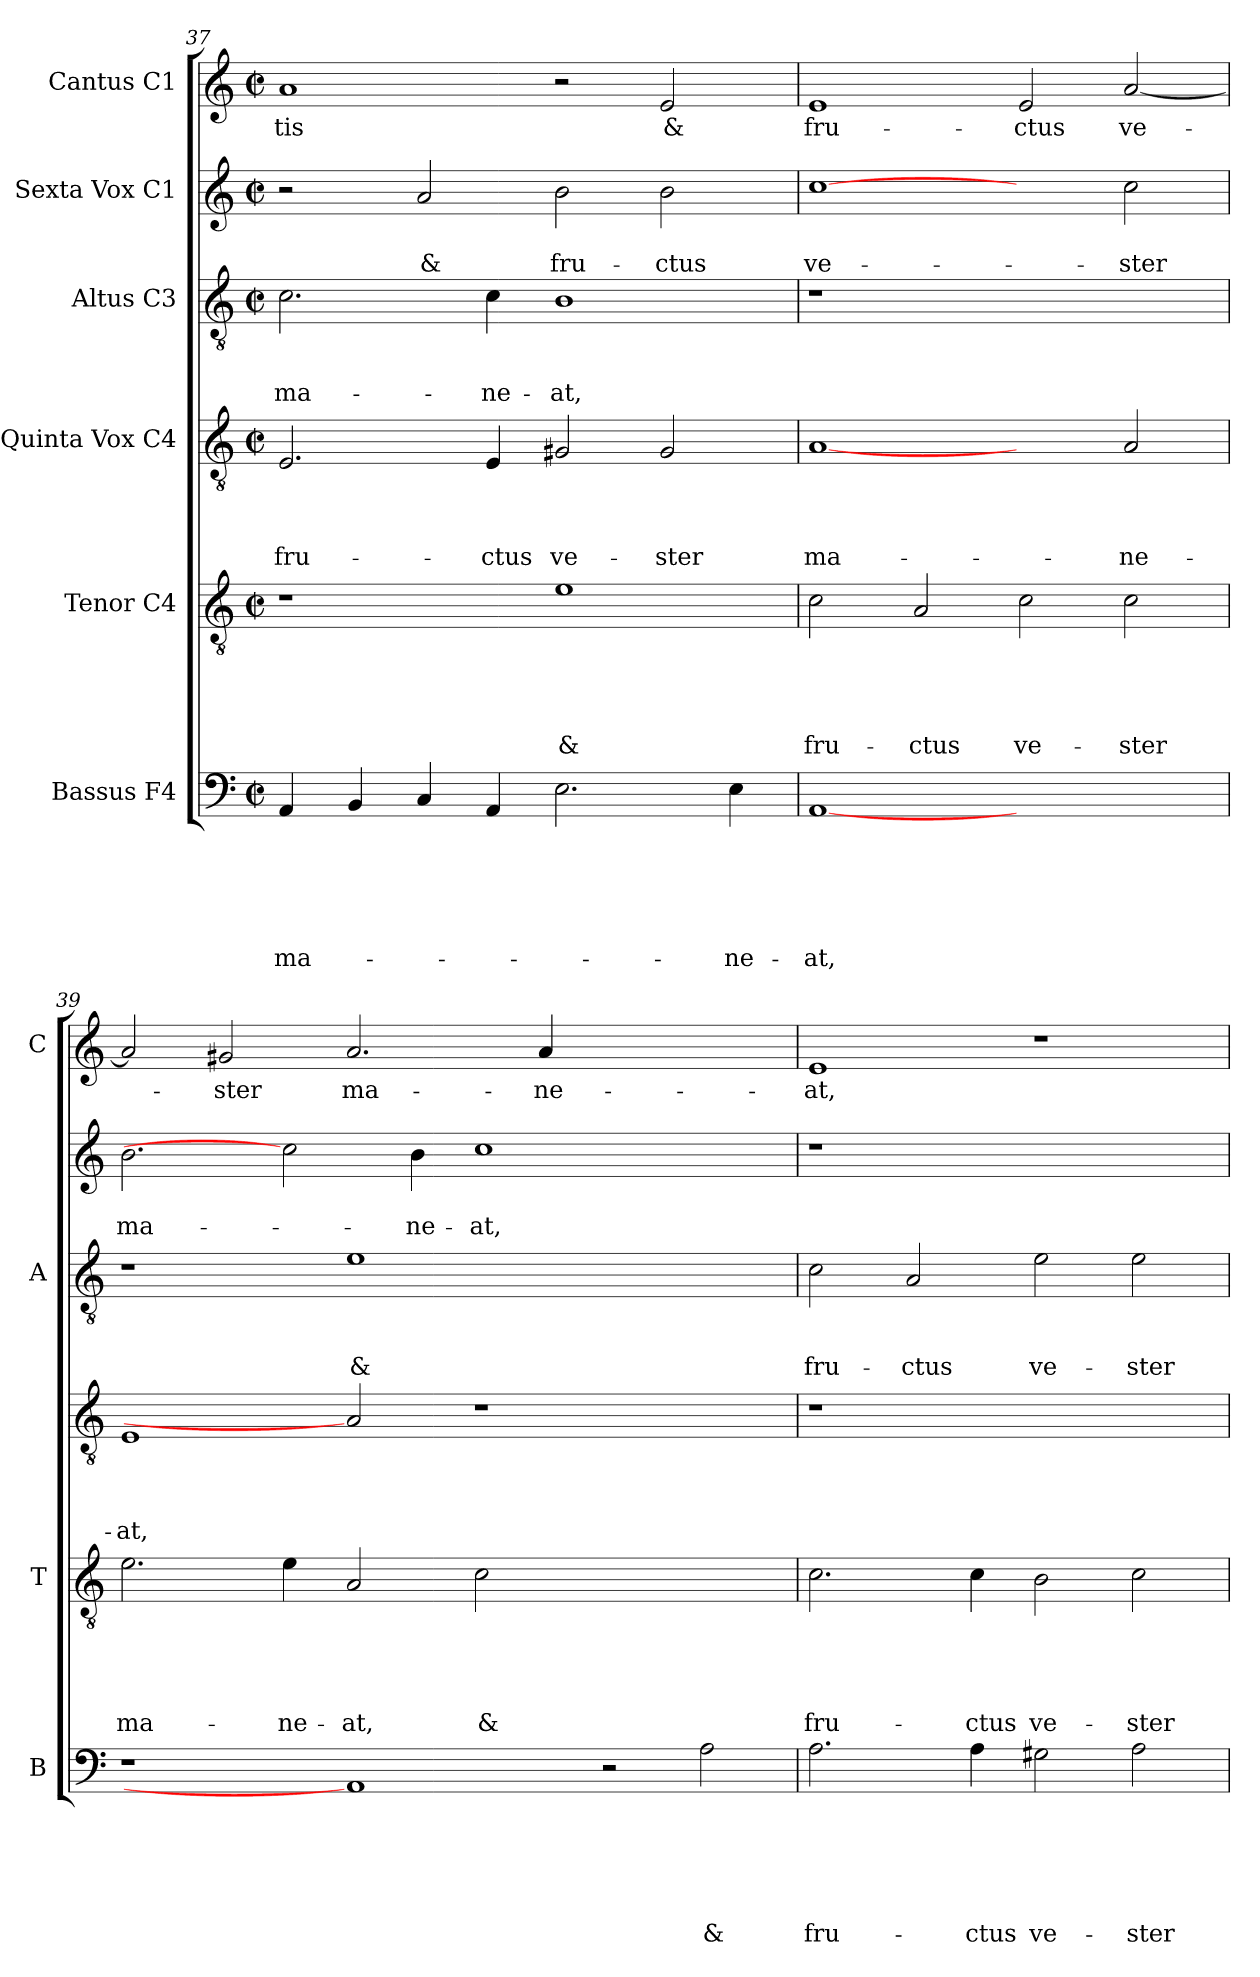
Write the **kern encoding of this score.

**kern	**text	**text	**text	**text	**text	**text	**kern	**text	**text	**text	**text	**text	**kern	**text	**text	**text	**text	**kern	**text	**text	**text	**kern	**text	**text	**kern	**text
*part6	*part6	*part6	*part6	*part6	*part6	*part6	*part5	*part5	*part5	*part5	*part5	*part5	*part4	*part4	*part4	*part4	*part4	*part3	*part3	*part3	*part3	*part2	*part2	*part2	*part1	*part1
*staff6	*staff6	*staff6	*staff6	*staff6	*staff6	*staff6	*staff5	*staff5	*staff5	*staff5	*staff5	*staff5	*staff4	*staff4	*staff4	*staff4	*staff4	*staff3	*staff3	*staff3	*staff3	*staff2	*staff2	*staff2	*staff1	*staff1
*I"Bassus F4	*	*	*	*	*	*	*I"Tenor C4	*	*	*	*	*	*I"Quinta Vox C4	*	*	*	*	*I"Altus C3	*	*	*	*I"Sexta Vox C1	*	*	*I"Cantus C1	*
*I'B	*	*	*	*	*	*	*I'T	*	*	*	*	*	*	*	*	*	*	*I'A	*	*	*	*	*	*	*I'C	*
*clefF4	*	*	*	*	*	*	*clefGv2	*	*	*	*	*	*clefGv2	*	*	*	*	*clefGv2	*	*	*	*clefG2	*	*	*clefG2	*
*k[]	*	*	*	*	*	*	*k[]	*	*	*	*	*	*k[]	*	*	*	*	*k[]	*	*	*	*k[]	*	*	*k[]	*
*C:	*	*	*	*	*	*	*C:	*	*	*	*	*	*C:	*	*	*	*	*C:	*	*	*	*C:	*	*	*C:	*
*M2/2	*	*	*	*	*	*	*M2/2	*	*	*	*	*	*M2/2	*	*	*	*	*M2/2	*	*	*	*M2/2	*	*	*M2/2	*
*met(c|)	*	*	*	*	*	*	*met(c|)	*	*	*	*	*	*met(c|)	*	*	*	*	*met(c|)	*	*	*	*met(c|)	*	*	*met(c|)	*
=37	=37	=37	=37	=37	=37	=37	=37	=37	=37	=37	=37	=37	=37	=37	=37	=37	=37	=37	=37	=37	=37	=37	=37	=37	=37	=37
!	!	!	!	!	!	!LO:LY:b	!	!	!	!	!	!	!	!	!	!	!LO:LY:b	!	!	!	!LO:LY:b	!	!	!	!	!LO:LY:b
4AA/	.	.	.	.	.	ma-	1r	.	.	.	.	.	2.E/	.	.	.	fru-	2.c\	.	.	ma-	2r	.	.	1a	-tis
4BB/	.	.	.	.	.	.	.	.	.	.	.	.	.	.	.	.	.	.	.	.	.	.	.	.	.	.
!	!	!	!	!	!	!	!	!	!	!	!	!	!	!	!	!	!	!	!	!	!	!	!	!LO:LY:b	!	!
4C/	.	.	.	.	.	.	.	.	.	.	.	.	.	.	.	.	.	.	.	.	.	2a/	.	&	.	.
!	!	!	!	!	!	!	!	!	!	!	!	!	!	!	!	!	!LO:LY:b	!	!	!	!LO:LY:b	!	!	!	!	!
4AA/	.	.	.	.	.	.	.	.	.	.	.	.	4E/	.	.	.	-ctus	4c\	.	.	-ne-	.	.	.	.	.
!	!	!	!	!	!	!	!	!	!	!	!	!LO:LY:b	!	!	!	!	!LO:LY:b	!	!	!	!LO:LY:b	!	!	!LO:LY:b	!	!
2.E\	.	.	.	.	.	.	1e	.	.	.	.	&	2G#X/	.	.	.	ve-	1B	.	.	-at,	2b\	.	fru-	2r	.
!	!	!	!	!	!	!	!	!	!	!	!	!	!	!	!	!	!LO:LY:b	!	!	!	!	!	!	!LO:LY:b	!	!LO:LY:b
.	.	.	.	.	.	.	.	.	.	.	.	.	2G#/	.	.	.	-ster	.	.	.	.	2b\	.	-ctus	2e/	&
!	!	!	!	!	!	!LO:LY:b	!	!	!	!	!	!	!	!	!	!	!	!	!	!	!	!	!	!	!	!
4E\	.	.	.	.	.	-ne-	.	.	.	.	.	.	.	.	.	.	.	.	.	.	.	.	.	.	.	.
!!LO:LB:g=z
=38	=38	=38	=38	=38	=38	=38	=38	=38	=38	=38	=38	=38	=38	=38	=38	=38	=38	=38	=38	=38	=38	=38	=38	=38	=38	=38
!	!	!	!	!	!	!LO:LY:b	!	!	!	!	!	!LO:LY:b	!	!	!	!	!LO:LY:b	!	!	!	!	!	!	!LO:LY:b	!	!LO:LY:b
[1AA	.	.	.	.	.	-at,	2c\	.	.	.	.	fru-	[1A	.	.	.	ma-	1r	.	.	.	[1cc	.	ve-	1e	fru-
!	!	!	!	!	!	!	!	!	!	!	!	!LO:LY:b	!	!	!	!	!	!	!	!	!	!	!	!	!	!
.	.	.	.	.	.	.	2A/	.	.	.	.	-ctus	.	.	.	.	.	.	.	.	.	.	.	.	.	.
!	!	!	!	!	!	!	!	!	!	!	!	!LO:LY:b	!	!	!	!	!	!	!	!	!	!	!	!	!	!LO:LY:b
1ryy	.	.	.	.	.	.	2c\	.	.	.	.	ve-	2ryy	.	.	.	.	1ryy	.	.	.	2ryy	.	.	2e/	-ctus
!	!	!	!	!	!	!	!	!	!	!	!	!LO:LY:b	!	!	!	!	!LO:LY:b	!	!	!	!	!	!	!LO:LY:b	!	!LO:LY:b
.	.	.	.	.	.	.	2c\	.	.	.	.	-ster	2A/	.	.	.	-ne-	.	.	.	.	2cc\	.	-ster	[2a/	ve-
=39	=39	=39	=39	=39	=39	=39	=39	=39	=39	=39	=39	=39	=39	=39	=39	=39	=39	=39	=39	=39	=39	=39	=39	=39	=39	=39
!	!	!	!	!	!	!	!	!	!	!	!	!LO:LY:b	!	!	!	!	!LO:LY:b	!	!	!	!	!	!	!LO:LY:b	!	!
1r	.	.	.	.	.	.	2.e\	.	.	.	.	ma-	1E	.	.	.	-at,	1r	.	.	.	2.b\	.	ma-	2a/]	.
!	!	!	!	!	!	!	!	!	!	!	!	!	!	!	!	!	!	!	!	!	!	!	!	!	!	!LO:LY:b
.	.	.	.	.	.	.	.	.	.	.	.	.	.	.	.	.	.	.	.	.	.	.	.	.	2g#X/	-ster
!	!	!	!	!	!	!	!	!	!	!	!	!LO:LY:b	!	!	!	!	!	!	!	!	!	!	!	!	!	!
.	.	.	.	.	.	.	4e\	.	.	.	.	-ne-	.	.	.	.	.	.	.	.	.	2cc]	.	.	.	.
!	!	!	!	!	!	!	!	!	!	!	!	!LO:LY:b	!	!	!	!	!	!	!	!	!LO:LY:b	!	!	!	!	!LO:LY:b
1AA]	.	.	.	.	.	.	2A/	.	.	.	.	-at,	2A]	.	.	.	.	1e	.	.	&	.	.	.	2.a/	ma-
!	!	!	!	!	!	!	!	!	!	!	!	!	!	!	!	!	!	!	!	!	!	!	!	!LO:LY:b	!	!
.	.	.	.	.	.	.	.	.	.	.	.	.	.	.	.	.	.	.	.	.	.	4b\	.	-ne-	.	.
!	!	!	!	!	!	!	!	!	!	!	!	!LO:LY:b	!	!	!	!	!	!	!	!	!	!	!	!LO:LY:b	!	!
.	.	.	.	.	.	.	2c\	.	.	.	.	&	1r	.	.	.	.	.	.	.	.	1cc	.	-at,	.	.
!	!	!	!	!	!	!	!	!	!	!	!	!	!	!	!	!	!	!	!	!	!	!	!	!	!	!LO:LY:b
.	.	.	.	.	.	.	.	.	.	.	.	.	.	.	.	.	.	.	.	.	.	.	.	.	4a/	-ne-
2r	.	.	.	.	.	.	1ryy	.	.	.	.	.	.	.	.	.	.	1ryy	.	.	.	.	.	.	1ryy	.
!	!	!	!	!	!	!LO:LY:b	!	!	!	!	!	!	!	!	!	!	!	!	!	!	!	!	!	!	!	!
2A\	.	.	.	.	.	&	.	.	.	.	.	.	2ryy	.	.	.	.	.	.	.	.	2ryy	.	.	.	.
=40	=40	=40	=40	=40	=40	=40	=40	=40	=40	=40	=40	=40	=40	=40	=40	=40	=40	=40	=40	=40	=40	=40	=40	=40	=40	=40
!	!	!	!	!	!	!LO:LY:b	!	!	!	!	!	!LO:LY:b	!	!	!	!	!	!	!	!	!LO:LY:b	!	!	!	!	!LO:LY:b
2.A\	.	.	.	.	.	fru-	2.c\	.	.	.	.	fru-	1r	.	.	.	.	2c\	.	.	fru-	1r	.	.	1e	-at,
!	!	!	!	!	!	!	!	!	!	!	!	!	!	!	!	!	!	!	!	!	!LO:LY:b	!	!	!	!	!
.	.	.	.	.	.	.	.	.	.	.	.	.	.	.	.	.	.	2A/	.	.	-ctus	.	.	.	.	.
!	!	!	!	!	!	!LO:LY:b	!	!	!	!	!	!LO:LY:b	!	!	!	!	!	!	!	!	!	!	!	!	!	!
4A\	.	.	.	.	.	-ctus	4c\	.	.	.	.	-ctus	.	.	.	.	.	.	.	.	.	.	.	.	.	.
!	!	!	!	!	!	!LO:LY:b	!	!	!	!	!	!LO:LY:b	!	!	!	!	!	!	!	!	!LO:LY:b	!	!	!	!	!
2G#X\	.	.	.	.	.	ve-	2B\	.	.	.	.	ve-	1ryy	.	.	.	.	2e\	.	.	ve-	1ryy	.	.	1r	.
!	!	!	!	!	!	!LO:LY:b	!	!	!	!	!	!LO:LY:b	!	!	!	!	!	!	!	!	!LO:LY:b	!	!	!	!	!
2A\	.	.	.	.	.	-ster	2c\	.	.	.	.	-ster	.	.	.	.	.	2e\	.	.	-ster	.	.	.	.	.
=	=	=	=	=	=	=	=	=	=	=	=	=	=	=	=	=	=	=	=	=	=	=	=	=	=	=
*-	*-	*-	*-	*-	*-	*-	*-	*-	*-	*-	*-	*-	*-	*-	*-	*-	*-	*-	*-	*-	*-	*-	*-	*-	*-	*-
